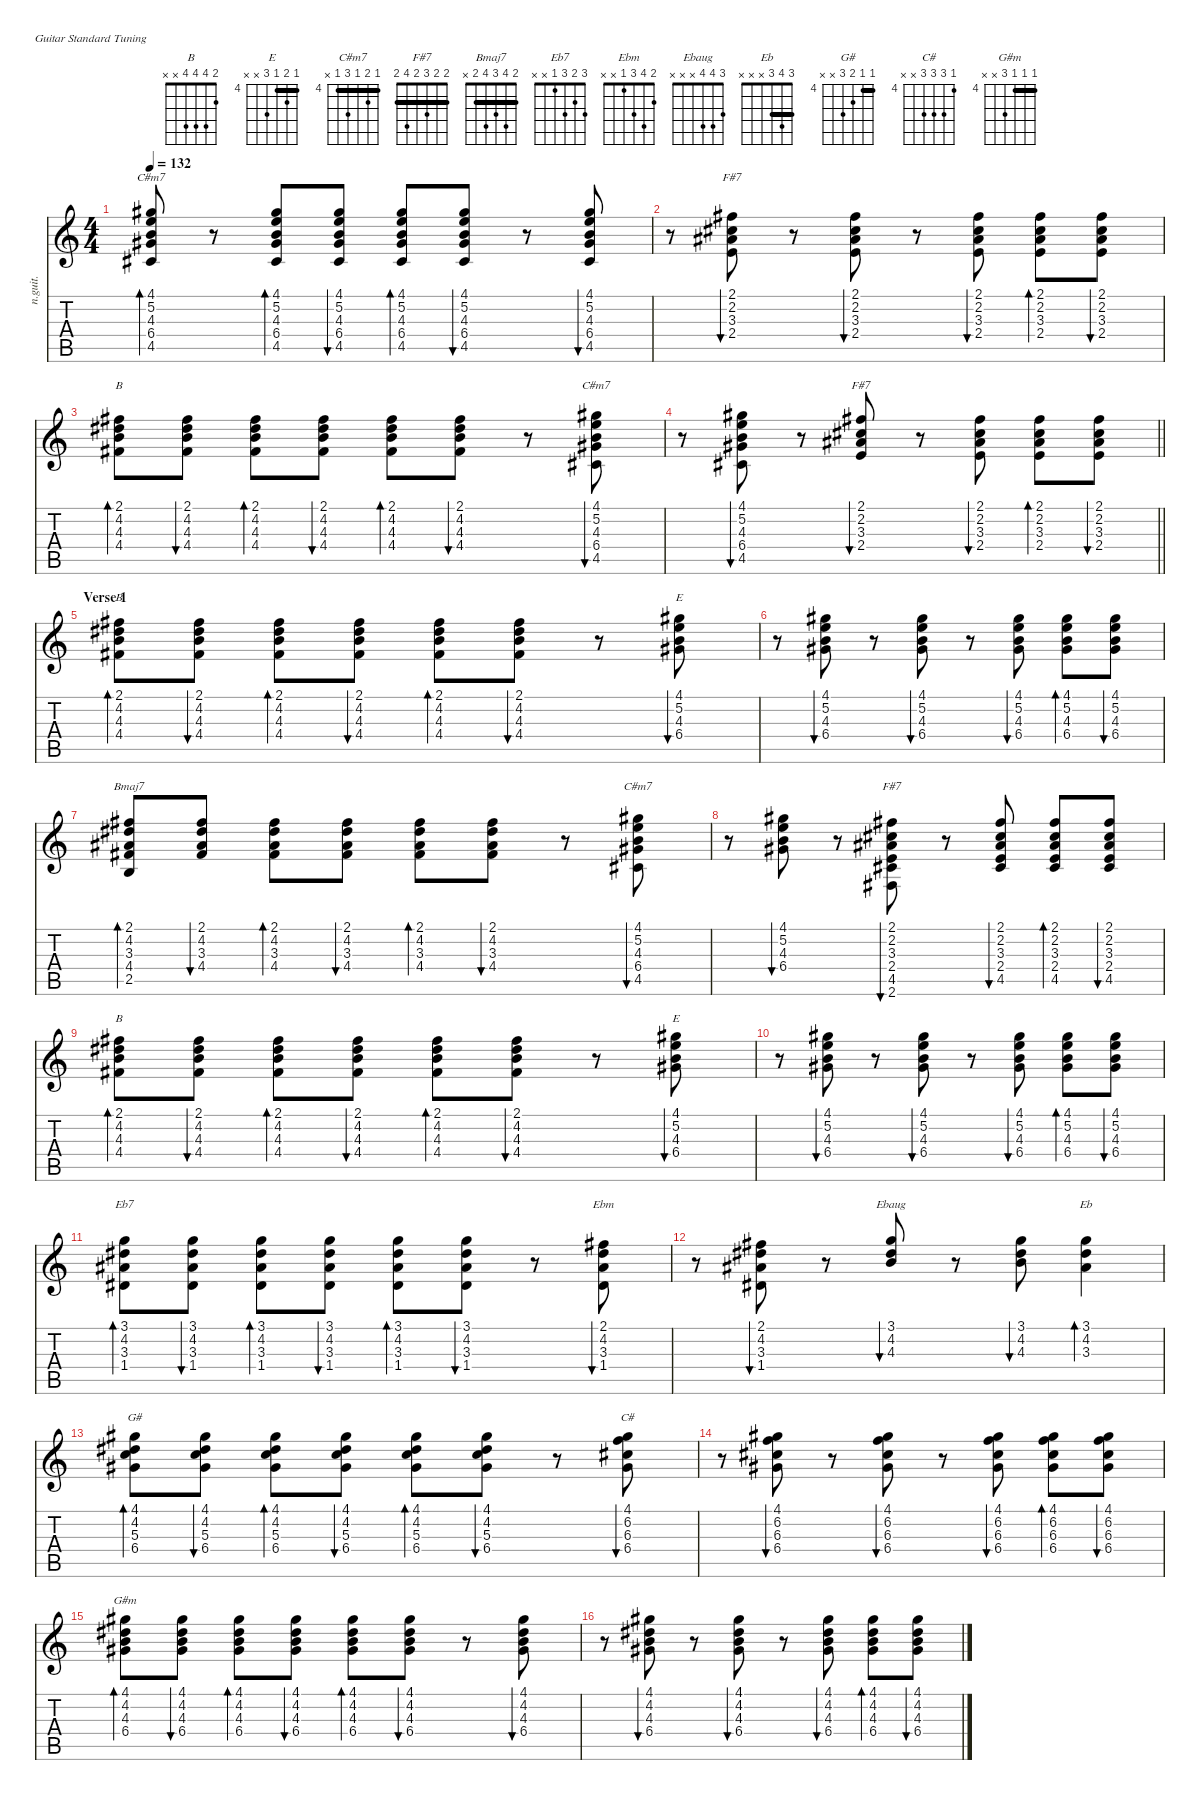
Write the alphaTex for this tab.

\defaultSystemsLayout 4
\hideDynamics
\bracketExtendMode nobrackets
\otherSystemsTrackNameOrientation horizontal
\track ("Acoustic guitar" "n.guit.") {instrument acousticguitarnylon}
\staff {score tabs}
\tuning (E4 B3 G3 D3 A2 E2)
\chord ("B" 2 4 4 4 x x)
\chord ("E" 4 5 4 6 x x) {firstfret 4 barre 4}
\chord ("C#m7" 4 5 4 6 x x) {firstfret 4 barre 4}
\chord ("F#7" 2 2 3 2 x x) {barre (2 2)}
\chord ("C#m7" 4 5 4 6 4 x) {firstfret 4 barre (4 4)}
\chord ("Bmaj7" 2 4 3 4 2 x) {barre 2}
\chord ("F#7" 2 2 3 2 4 2) {barre (2 2 2)}
\chord ("Eb7" 3 2 3 1 x x)
\chord ("Ebm" 2 4 3 1 x x)
\chord ("Ebaug" 3 4 4 x x x)
\chord ("Eb" 3 4 3 x x x) {barre 3}
\chord ("G#" 4 4 5 6 x x) {firstfret 4 barre 4}
\chord ("C#" 4 6 6 6 x x) {firstfret 4}
\chord ("G#m" 4 4 4 6 x x) {firstfret 4 barre (4 4)}
\ts (4 4)
\tempo 132
\clef g2
\ks c
(4.1{acc #} 5.2 4.3 6.4{acc #} 4.5{acc #}).8{bd 60 ch "C#m7" dy f beam Up} r.8{beam Up} (4.1{acc #} 5.2 4.3 6.4{acc #} 4.5{acc #}).8{bd 60 beam Up} (4.1{acc #} 5.2 4.3 6.4{acc #} 4.5{acc #}).8{bu 60 dy mf beam Up} (4.1{acc #} 5.2 4.3 6.4{acc #} 4.5{acc #}).8{bd 60 dy f beam Up} (4.1{acc #} 5.2 4.3 6.4{acc #} 4.5{acc #}).8{bu 60 dy mf beam Up} r.8{beam Up} (4.1{acc #} 5.2 4.3 6.4{acc #} 4.5{acc #}).8{bu 60 dy f beam Up} |
r.8{beam Down} (2.1{acc #} 2.2{acc #} 3.3{acc #} 2.4).8{bu 60 ch "F#7" beam Down} r.8{beam Down} (2.1{acc #} 2.2{acc #} 3.3{acc #} 2.4).8{bu 60 beam Down} r.8{beam Down} (2.1{acc #} 2.2{acc #} 3.3{acc #} 2.4).8{bu 60 beam Down} (2.1{acc #} 2.2{acc #} 3.3{acc #} 2.4).8{bd 60 beam Down} (2.1{acc #} 2.2{acc #} 3.3{acc #} 2.4).8{bu 60 beam Down} |
(2.1{acc #} 4.2{acc #} 4.3 4.4{acc #}).8{bd 60 ch "B" beam Down} (2.1{acc #} 4.2{acc #} 4.3 4.4{acc #}).8{bu 60 dy mp beam Down} (2.1{acc #} 4.2{acc #} 4.3 4.4{acc #}).8{bd 60 dy f beam Down} (2.1{acc #} 4.2{acc #} 4.3 4.4{acc #}).8{bu 60 dy mp beam Down} (2.1{acc #} 4.2{acc #} 4.3 4.4{acc #}).8{bd 60 dy f beam Down} (2.1{acc #} 4.2{acc #} 4.3 4.4{acc #}).8{bu 60 dy mp beam Down} r.8{beam Down} (4.1{acc #} 5.2 4.3 6.4{acc #} 4.5{acc #}).8{bu 60 ch "C#m7" dy f beam Up} |
\barLineRight lightlight
r.8{beam Down} (4.1{acc #} 5.2 4.3 6.4{acc #} 4.5{acc #}).8{bu 60 beam Up} r.8{beam Up} (2.1{acc #} 2.2{acc #} 3.3{acc #} 2.4).8{bu 60 ch "F#7" beam Down} r.8{beam Down} (2.1{acc #} 2.2{acc #} 3.3{acc #} 2.4).8{bu 60 beam Down} (2.1{acc #} 2.2{acc #} 3.3{acc #} 2.4).8{bd 60 beam Down} (2.1{acc #} 2.2{acc #} 3.3{acc #} 2.4).8{bu 60 beam Down} |
\section ("" "Verse 1")
(2.1{acc #} 4.2{acc #} 4.3 4.4{acc #}).8{bd 60 ch "B" beam Down} (2.1{acc #} 4.2{acc #} 4.3 4.4{acc #}).8{bu 60 dy mp beam Down} (2.1{acc #} 4.2{acc #} 4.3 4.4{acc #}).8{bd 60 dy f beam Down} (2.1{acc #} 4.2{acc #} 4.3 4.4{acc #}).8{bu 60 dy mp beam Down} (2.1{acc #} 4.2{acc #} 4.3 4.4{acc #}).8{bd 60 dy f beam Down} (2.1{acc #} 4.2{acc #} 4.3 4.4{acc #}).8{bu 60 dy mp beam Down} r.8{beam Down} (4.1{acc #} 5.2 4.3 6.4{acc #}).8{bu 60 ch "E" dy f beam Down} |
r.8{beam Down} (4.1{acc #} 5.2 4.3 6.4{acc #}).8{bu 60 dy mf beam Down} r.8{beam Down} (4.1{acc #} 5.2 4.3 6.4{acc #}).8{bu 60 beam Down} r.8{beam Down} (4.1{acc #} 5.2 4.3 6.4{acc #}).8{bu 60 beam Down} (4.1{acc #} 5.2 4.3 6.4{acc #}).8{bd 60 dy f beam Down} (4.1{acc #} 5.2 4.3 6.4{acc #}).8{bu 60 dy mf beam Down} |
(2.1{acc #} 4.2{acc #} 3.3{acc #} 4.4{acc #} 2.5).8{bd 60 ch "Bmaj7" dy f beam Up} (2.1{acc #} 4.2{acc #} 3.3{acc #} 4.4{acc #}).8{bu 60 dy mp beam Up} (2.1{acc #} 4.2{acc #} 3.3{acc #} 4.4{acc #}).8{bd 60 dy f beam Down} (2.1{acc #} 4.2{acc #} 3.3{acc #} 4.4{acc #}).8{bu 60 dy mp beam Down} (2.1{acc #} 4.2{acc #} 3.3{acc #} 4.4{acc #}).8{bd 60 dy f beam Down} (2.1{acc #} 4.2{acc #} 3.3{acc #} 4.4{acc #}).8{bu 60 dy mp beam Down} r.8{beam Down} (4.1{acc #} 5.2 4.3 6.4{acc #} 4.5{acc #}).8{bu 60 ch "C#m7" dy f beam Up} |
r.8{beam Down} (4.1{acc #} 5.2 4.3 6.4{acc #}).8{bu 60 dy mf beam Down} r.8{beam Down} (2.1{acc #} 2.2{acc #} 3.3{acc #} 2.4 4.5{acc #} 2.6{acc #}).8{bu 60 ch "F#7" dy f beam Up} r.8{beam Up} (2.1{acc #} 2.2{acc #} 3.3{acc #} 2.4 4.5{acc #}).8{bu 60 dy mf beam Up} (2.1{acc #} 2.2{acc #} 3.3{acc #} 2.4 4.5{acc #}).8{bd 60 beam Up} (2.1{acc #} 2.2{acc #} 3.3{acc #} 2.4 4.5{acc #}).8{bu 60 beam Up} |
(2.1{acc #} 4.2{acc #} 4.3 4.4{acc #}).8{bd 60 ch "B" dy f beam Down} (2.1{acc #} 4.2{acc #} 4.3 4.4{acc #}).8{bu 60 dy mp beam Down} (2.1{acc #} 4.2{acc #} 4.3 4.4{acc #}).8{bd 60 dy f beam Down} (2.1{acc #} 4.2{acc #} 4.3 4.4{acc #}).8{bu 60 dy mp beam Down} (2.1{acc #} 4.2{acc #} 4.3 4.4{acc #}).8{bd 60 dy f beam Down} (2.1{acc #} 4.2{acc #} 4.3 4.4{acc #}).8{bu 60 dy mp beam Down} r.8{beam Down} (4.1{acc #} 5.2 4.3 6.4{acc #}).8{bu 60 ch "E" dy f beam Down} |
r.8{beam Down} (4.1{acc #} 5.2 4.3 6.4{acc #}).8{bu 60 dy mf beam Down} r.8{beam Down} (4.1{acc #} 5.2 4.3 6.4{acc #}).8{bu 60 beam Down} r.8{beam Down} (4.1{acc #} 5.2 4.3 6.4{acc #}).8{bu 60 beam Down} (4.1{acc #} 5.2 4.3 6.4{acc #}).8{bd 60 dy f beam Down} (4.1{acc #} 5.2 4.3 6.4{acc #}).8{bu 60 dy mf beam Down} |
(3.1 4.2{acc #} 3.3{acc #} 1.4{acc #}).8{bd 60 ch "Eb7" dy f beam Down} (3.1 4.2{acc #} 3.3{acc #} 1.4{acc #}).8{bu 60 dy mp beam Down} (3.1 4.2{acc #} 3.3{acc #} 1.4{acc #}).8{bd 60 dy f beam Down} (3.1 4.2{acc #} 3.3{acc #} 1.4{acc #}).8{bu 60 dy mp beam Down} (3.1 4.2{acc #} 3.3{acc #} 1.4{acc #}).8{bd 60 dy f beam Down} (3.1 4.2{acc #} 3.3{acc #} 1.4{acc #}).8{bu 60 dy mp beam Down} r.8{beam Down} (2.1{acc #} 4.2{acc #} 3.3{acc #} 1.4{acc #}).8{bu 60 ch "Ebm" dy f beam Up} |
r.8{beam Down} (2.1{acc #} 4.2{acc #} 3.3{acc #} 1.4{acc #}).8{bu 60 dy mf beam Up} r.8{beam Up} (3.1 4.2{acc #} 4.3).8{bu 60 ch "Ebaug" beam Down} r.8{beam Down} (3.1 4.2{acc #} 4.3).8{bu 60 beam Down} (3.1 4.2{acc #} 3.3{acc #}).4{bd 60 ch "Eb" beam Down} |
(4.1{acc #} 4.2{acc #} 5.3 6.4{acc #}).8{bd 60 ch "G#" dy f beam Down} (4.1{acc #} 4.2{acc #} 5.3 6.4{acc #}).8{bu 60 dy mp beam Down} (4.1{acc #} 4.2{acc #} 5.3 6.4{acc #}).8{bd 60 dy f beam Down} (4.1{acc #} 4.2{acc #} 5.3 6.4{acc #}).8{bu 60 dy mp beam Down} (4.1{acc #} 4.2{acc #} 5.3 6.4{acc #}).8{bd 60 dy f beam Down} (4.1{acc #} 4.2{acc #} 5.3 6.4{acc #}).8{bu 60 dy mp beam Down} r.8{beam Down} (4.1{acc #} 6.2 6.3{acc #} 6.4{acc #}).8{bu 60 ch "C#" dy f beam Down} |
r.8{beam Down} (4.1{acc #} 6.2 6.3{acc #} 6.4{acc #}).8{bu 60 dy mf beam Down} r.8{beam Down} (4.1{acc #} 6.2 6.3{acc #} 6.4{acc #}).8{bu 60 beam Down} r.8{beam Down} (4.1{acc #} 6.2 6.3{acc #} 6.4{acc #}).8{bu 60 beam Down} (4.1{acc #} 6.2 6.3{acc #} 6.4{acc #}).8{bd 60 dy f beam Down} (4.1{acc #} 6.2 6.3{acc #} 6.4{acc #}).8{bu 60 dy mf beam Down} |
(4.1{acc #} 4.2{acc #} 4.3 6.4{acc #}).8{bd 60 ch "G#m" dy f beam Down} (4.1{acc #} 4.2{acc #} 4.3 6.4{acc #}).8{bu 60 dy mp beam Down} (4.1{acc #} 4.2{acc #} 4.3 6.4{acc #}).8{bd 60 dy f beam Down} (4.1{acc #} 4.2{acc #} 4.3 6.4{acc #}).8{bu 60 dy mp beam Down} (4.1{acc #} 4.2{acc #} 4.3 6.4{acc #}).8{bd 60 dy f beam Down} (4.1{acc #} 4.2{acc #} 4.3 6.4{acc #}).8{bu 60 dy mp beam Down} r.8{beam Down} (4.1{acc #} 4.2{acc #} 4.3 6.4{acc #}).8{bu 60 dy f beam Down} |
r.8{beam Down} (4.1{acc #} 4.2{acc #} 4.3 6.4{acc #}).8{bu 60 dy mf beam Down} r.8{beam Down} (4.1{acc #} 4.2{acc #} 4.3 6.4{acc #}).8{bu 60 beam Down} r.8{beam Down} (4.1{acc #} 4.2{acc #} 4.3 6.4{acc #}).8{bu 60 beam Down} (4.1{acc #} 4.2{acc #} 4.3 6.4{acc #}).8{bd 60 dy f beam Down} (4.1{acc #} 4.2{acc #} 4.3 6.4{acc #}).8{bu 60 dy mf beam Down}
